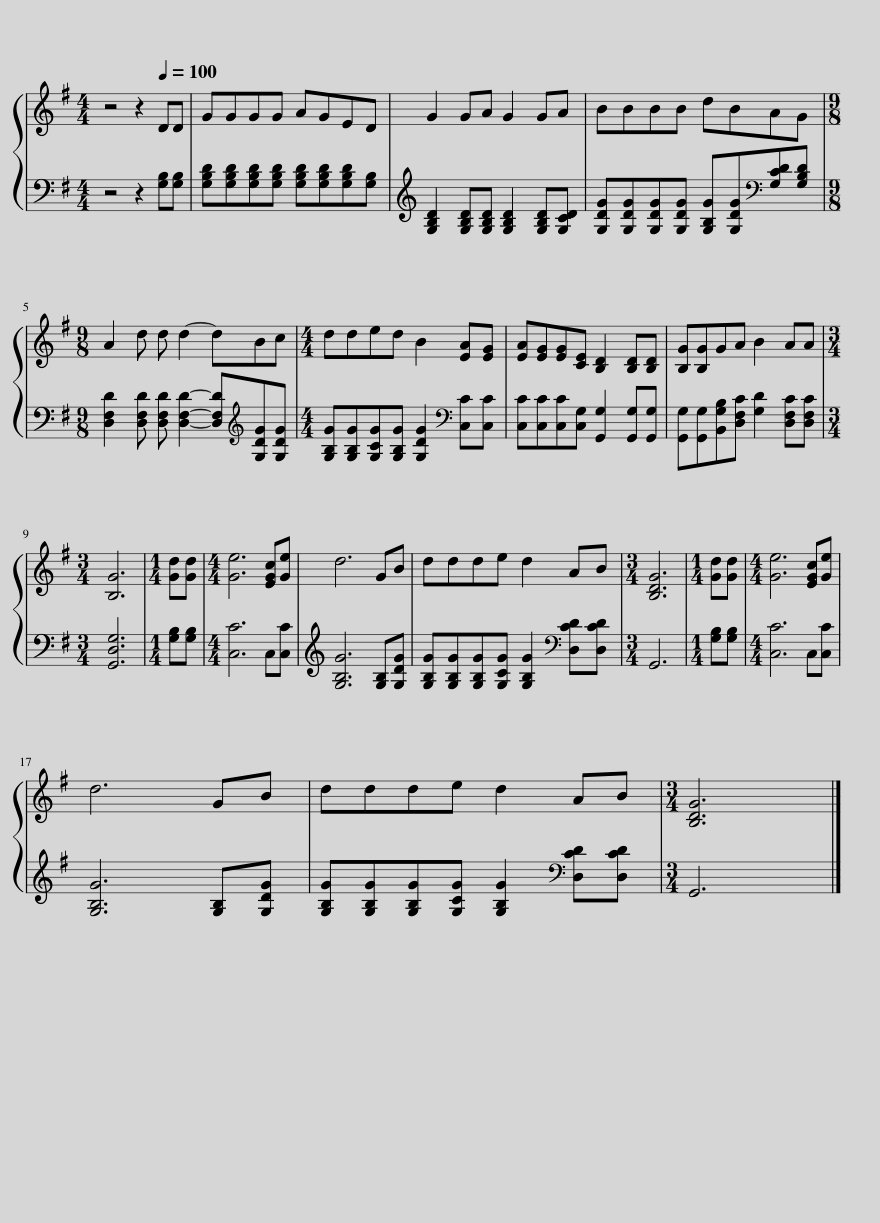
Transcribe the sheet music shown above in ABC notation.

X:1
%%score { 1 | 2 }
L:1/8
M:4/4
I:linebreak $
K:G
V:1 treble
V:2 bass
V:1
 z4 z2[Q:1/4=100] DD | GGGG AGED | G2 GA G2 GA | BBBB dBAG |$[M:9/8] A2 d d d2- dBc | %5
[M:4/4] dded B2 [EA][EG] | [EA][EG][EG][CE] [B,D]2 [B,D][B,D] | [B,G][B,G]GA B2 AA |$[M:3/4] [B,G]6 |[M:1/4] [Gd][Gd] | %10
[M:4/4] [Ge]6 [EGc][Ge] | d6 GB | ddde d2 AB |[M:3/4] [B,DG]6 |[M:1/4] [Gd][Gd] | %15
[M:4/4] [Ge]6 [EGc][Ge] |$ d6 GB | ddde d2 AB |[M:3/4] [B,DG]6 |] %19
V:2
 z4 z2 [G,B,][G,B,] | [G,B,D][G,B,D][G,B,D][G,B,D] [G,B,D][G,B,D][G,B,D][G,B,] | [G,B,D]2 [G,B,D][G,B,D] [G,B,D]2 [G,B,D][G,CD] | [G,DG][G,DG][G,DG][G,DG] [G,B,G][G,DG][K:bass][G,CD][G,B,D] |$[M:9/8] [D,F,D]2 [D,F,D] [D,F,D] [D,F,D]2- [D,F,D][K:treble][G,DG][G,DG] | %5
[M:4/4] [G,B,G][G,B,G][G,CG][G,B,G] [G,DG]2[K:bass] [C,C][C,C] | [C,C][C,C][C,C][C,G,] [G,,G,]2 [G,,G,][G,,G,] | [G,,G,][G,,G,][B,,G,B,][D,F,C] [G,D]2 [D,F,C][D,F,C] |$[M:3/4] [G,,D,G,]6 |[M:1/4] [G,B,][G,B,] | %10
[M:4/4] [C,C]6 C,[C,C] | [G,B,G]6 [G,B,][G,DG] | [G,B,G][G,B,G][G,B,G][G,CG] [G,B,G]2[K:bass] [D,CD][D,CD] |[M:3/4] G,,6 |[M:1/4] [G,B,][G,B,] | %15
[M:4/4] [C,C]6 C,[C,C] |$ [G,B,G]6 [G,B,][G,DG] | [G,B,G][G,B,G][G,B,G][G,CG] [G,B,G]2[K:bass] [D,CD][D,CD] |[M:3/4] G,,6 |] %19
